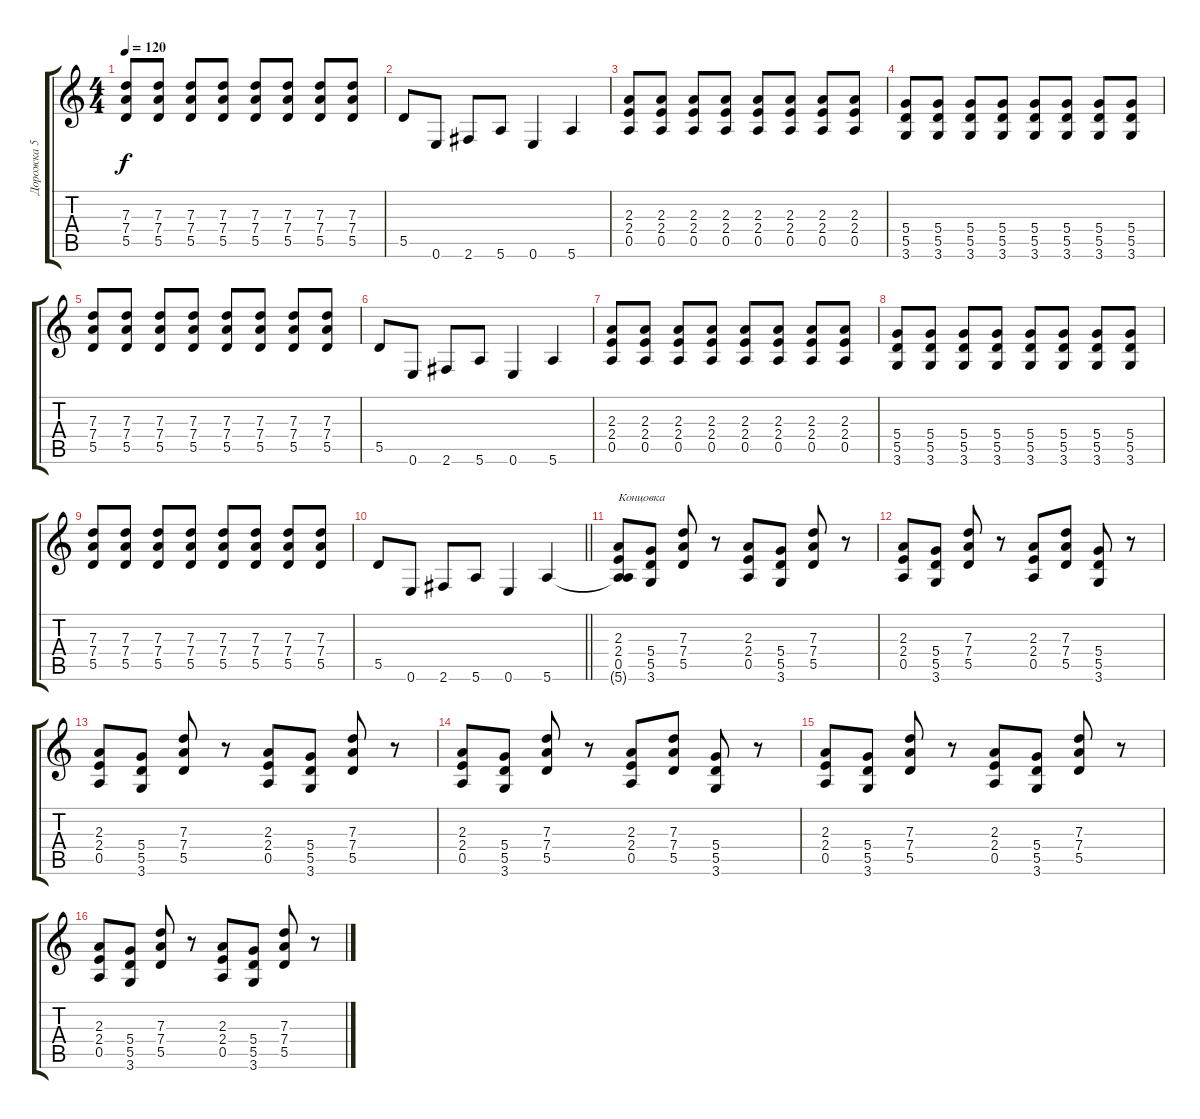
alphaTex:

\track ("Дорожка 5" "Дорожка 5") {instrument distortionguitar}
\staff {score tabs}
\tuning (E4 B3 G3 D3 A2 E2) {hide}
\ts (4 4)
\tempo 120
\clef g2
\ks c
(7.3 7.4 5.5).8{dy f} (7.3 7.4 5.5).8 (7.3 7.4 5.5).8 (7.3 7.4 5.5).8 (7.3 7.4 5.5).8 (7.3 7.4 5.5).8 (7.3 7.4 5.5).8 (7.3 7.4 5.5).8 |
5.5.8 0.6.8 2.6.8 5.6.8 0.6.4 5.6.4 |
(2.3 2.4 0.5).8 (2.3 2.4 0.5).8 (2.3 2.4 0.5).8 (2.3 2.4 0.5).8 (2.3 2.4 0.5).8 (2.3 2.4 0.5).8 (2.3 2.4 0.5).8 (2.3 2.4 0.5).8 |
(5.4 5.5 3.6).8 (5.4 5.5 3.6).8 (5.4 5.5 3.6).8 (5.4 5.5 3.6).8 (5.4 5.5 3.6).8 (5.4 5.5 3.6).8 (5.4 5.5 3.6).8 (5.4 5.5 3.6).8 |
(7.3 7.4 5.5).8 (7.3 7.4 5.5).8 (7.3 7.4 5.5).8 (7.3 7.4 5.5).8 (7.3 7.4 5.5).8 (7.3 7.4 5.5).8 (7.3 7.4 5.5).8 (7.3 7.4 5.5).8 |
5.5.8 0.6.8 2.6.8 5.6.8 0.6.4 5.6.4 |
(2.3 2.4 0.5).8 (2.3 2.4 0.5).8 (2.3 2.4 0.5).8 (2.3 2.4 0.5).8 (2.3 2.4 0.5).8 (2.3 2.4 0.5).8 (2.3 2.4 0.5).8 (2.3 2.4 0.5).8 |
(5.4 5.5 3.6).8 (5.4 5.5 3.6).8 (5.4 5.5 3.6).8 (5.4 5.5 3.6).8 (5.4 5.5 3.6).8 (5.4 5.5 3.6).8 (5.4 5.5 3.6).8 (5.4 5.5 3.6).8 |
(7.3 7.4 5.5).8 (7.3 7.4 5.5).8 (7.3 7.4 5.5).8 (7.3 7.4 5.5).8 (7.3 7.4 5.5).8 (7.3 7.4 5.5).8 (7.3 7.4 5.5).8 (7.3 7.4 5.5).8 |
\barLineRight lightlight
5.5.8 0.6.8 2.6.8 5.6.8 0.6.4 5.6.4 |
(2.3 2.4 0.5 5.6{t}).8{txt "Концовка"} (5.4 5.5 3.6).8 (7.3 7.4 5.5).8 r.8 (2.3 2.4 0.5).8 (5.4 5.5 3.6).8 (7.3 7.4 5.5).8 r.8 |
(2.3 2.4 0.5).8 (5.4 5.5 3.6).8 (7.3 7.4 5.5).8 r.8 (2.3 2.4 0.5).8 (7.3 7.4 5.5).8 (5.4 5.5 3.6).8 r.8 |
(2.3 2.4 0.5).8 (5.4 5.5 3.6).8 (7.3 7.4 5.5).8 r.8 (2.3 2.4 0.5).8 (5.4 5.5 3.6).8 (7.3 7.4 5.5).8 r.8 |
(2.3 2.4 0.5).8 (5.4 5.5 3.6).8 (7.3 7.4 5.5).8 r.8 (2.3 2.4 0.5).8 (7.3 7.4 5.5).8 (5.4 5.5 3.6).8 r.8 |
(2.3 2.4 0.5).8 (5.4 5.5 3.6).8 (7.3 7.4 5.5).8 r.8 (2.3 2.4 0.5).8 (5.4 5.5 3.6).8 (7.3 7.4 5.5).8 r.8 |
(2.3 2.4 0.5).8 (5.4 5.5 3.6).8 (7.3 7.4 5.5).8 r.8 (2.3 2.4 0.5).8 (5.4 5.5 3.6).8 (7.3 7.4 5.5).8 r.8
